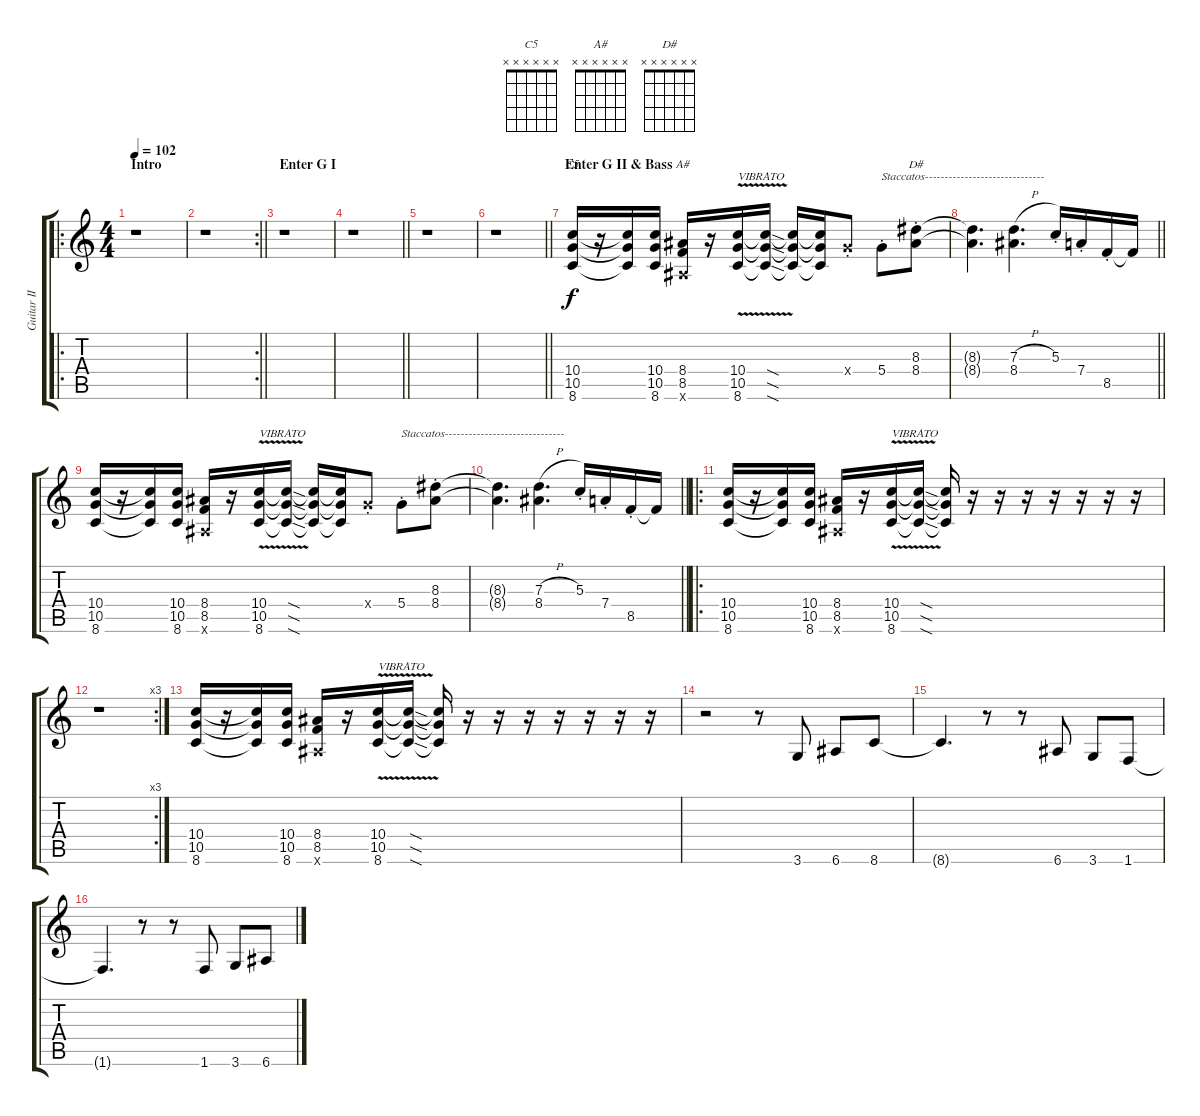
\track ("Guitar II" "Guitar II") {instrument distortionguitar}
\staff {score tabs}
\tuning (E4 B3 G3 D3 A2 E2) {hide}
\chord ("C5" x x x x x x)
\chord ("A#" x x x x x x)
\chord ("D#" x x x x x x)
\ro
\ts (4 4)
\section ("" "Intro")
\tempo 102
\clef g2
\ks c
r.1{dy f instrument distortionguitar} |
\rc 2
\barLineRight lightlight
r.1 |
\section ("" "Enter G I")
r.1 |
\barLineRight lightlight
r.1 |
r.1 |
\barLineRight lightlight
r.1 |
\section ("" "Enter G II & Bass")
(10.4 10.5 8.6).16{ch "C5"} r.16 (10.4{t} 10.5{t} 8.6{t}).16 (10.4 10.5 8.6).16 (8.4 8.5 6.6{x}).16{ch "A#"} r.16 (10.4{v} 10.5{v} 8.6{v}).16{txt "VIBRATO"} (10.4{sod t} 10.5{sod t} 8.6{sod t}).16 (10.4{t} 10.5{t} 8.6{t}).16 (10.4{t} 10.5{t} 8.6{t}).16 5.4{st x}.8 5.4{st}.8{txt "Staccatos------------------------------"} (8.3{st} 8.4{st}).8{ch "D#"} |
\barLineRight lightlight
(8.3{t} 8.4{t}).4{d} (7.3{h} 8.4).4{d} 5.3{st}.16 7.4{st}.16 8.5{st}.16 8.5{t}.16 |
(10.4 10.5 8.6).16 r.16 (10.4{t} 10.5{t} 8.6{t}).16 (10.4 10.5 8.6).16 (8.4 8.5 6.6{x}).16 r.16 (10.4{v} 10.5{v} 8.6{v}).16{txt "VIBRATO"} (10.4{sod t} 10.5{sod t} 8.6{sod t}).16 (10.4{t} 10.5{t} 8.6{t}).16 (10.4{t} 10.5{t} 8.6{t}).16 5.4{st x}.8 5.4{st}.8{txt "Staccatos------------------------------"} (8.3{st} 8.4{st}).8 |
\barLineRight lightlight
(8.3{t} 8.4{t}).4{d} (7.3{h} 8.4).4{d} 5.3{st}.16 7.4{st}.16 8.5{st}.16 8.5{t}.16 |
\ro
(10.4 10.5 8.6).16 r.16 (10.4{t} 10.5{t} 8.6{t}).16 (10.4 10.5 8.6).16 (8.4 8.5 6.6{x}).16 r.16 (10.4{v} 10.5{v} 8.6{v}).16{txt "VIBRATO"} (10.4{sod t} 10.5{sod t} 8.6{sod t}).16 (10.4{t} 10.5{t} 8.6{t}).16 r.16 r.16 r.16 r.16 r.16 r.16 r.16 |
\rc 3
r.1 |
(10.4 10.5 8.6).16 r.16 (10.4{t} 10.5{t} 8.6{t}).16 (10.4 10.5 8.6).16 (8.4 8.5 6.6{x}).16 r.16 (10.4{v} 10.5{v} 8.6{v}).16{txt "VIBRATO"} (10.4{sod t} 10.5{sod t} 8.6{sod t}).16 (10.4{t} 10.5{t} 8.6{t}).16 r.16 r.16 r.16 r.16 r.16 r.16 r.16 |
r.2 r.8 3.6.8 6.6.8 8.6.8 |
8.6{t}.4{d} r.8 r.8 6.6.8 3.6.8 1.6.8 |
1.6{t}.4{d} r.8 r.8 1.6.8 3.6.8 6.6.8
